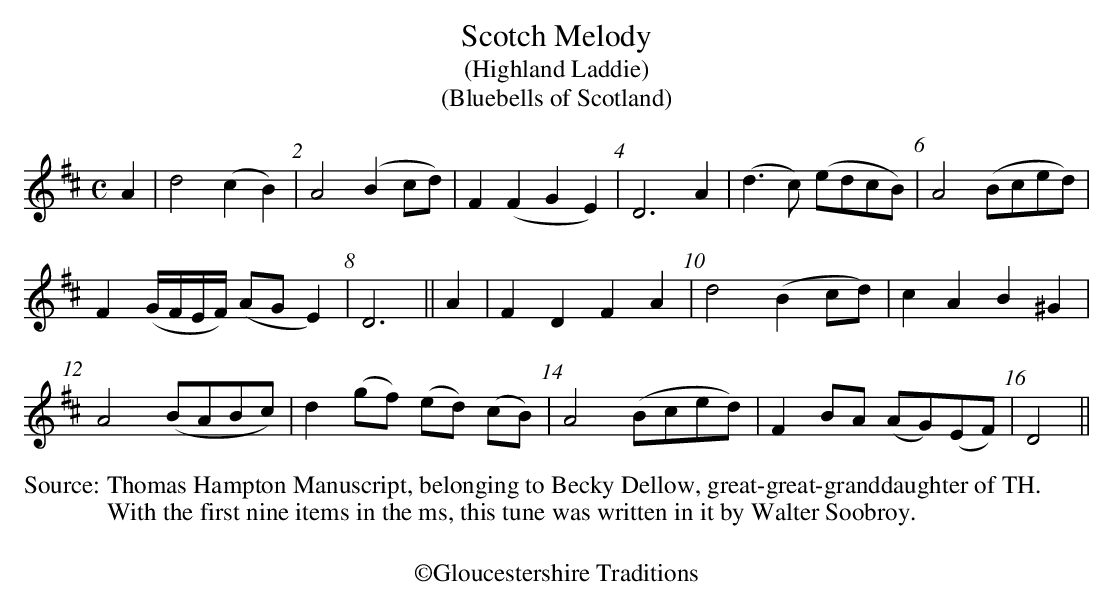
X:1
T:Scotch Melody
T:(Highland Laddie)
T:(Bluebells of Scotland)
M:C
L:1/4
K:D
A | d2(cB) | A2 (Bc/d/) | F(FGE) | D3A | (d>c) (e/d/c/B/) | A2 (B/c/e/d/) |
 F(G//F//E//F//) (A/G/E)|D3|| A|FDFA | d2 (Bc/d/) | cAB^G |
 A2 (B/A/B/c/) | d(g/f/) (e/d/) (c/B/) | A2(B/c/e/d/) | FB/A/ (A/G/)(E/F/) | D2||
